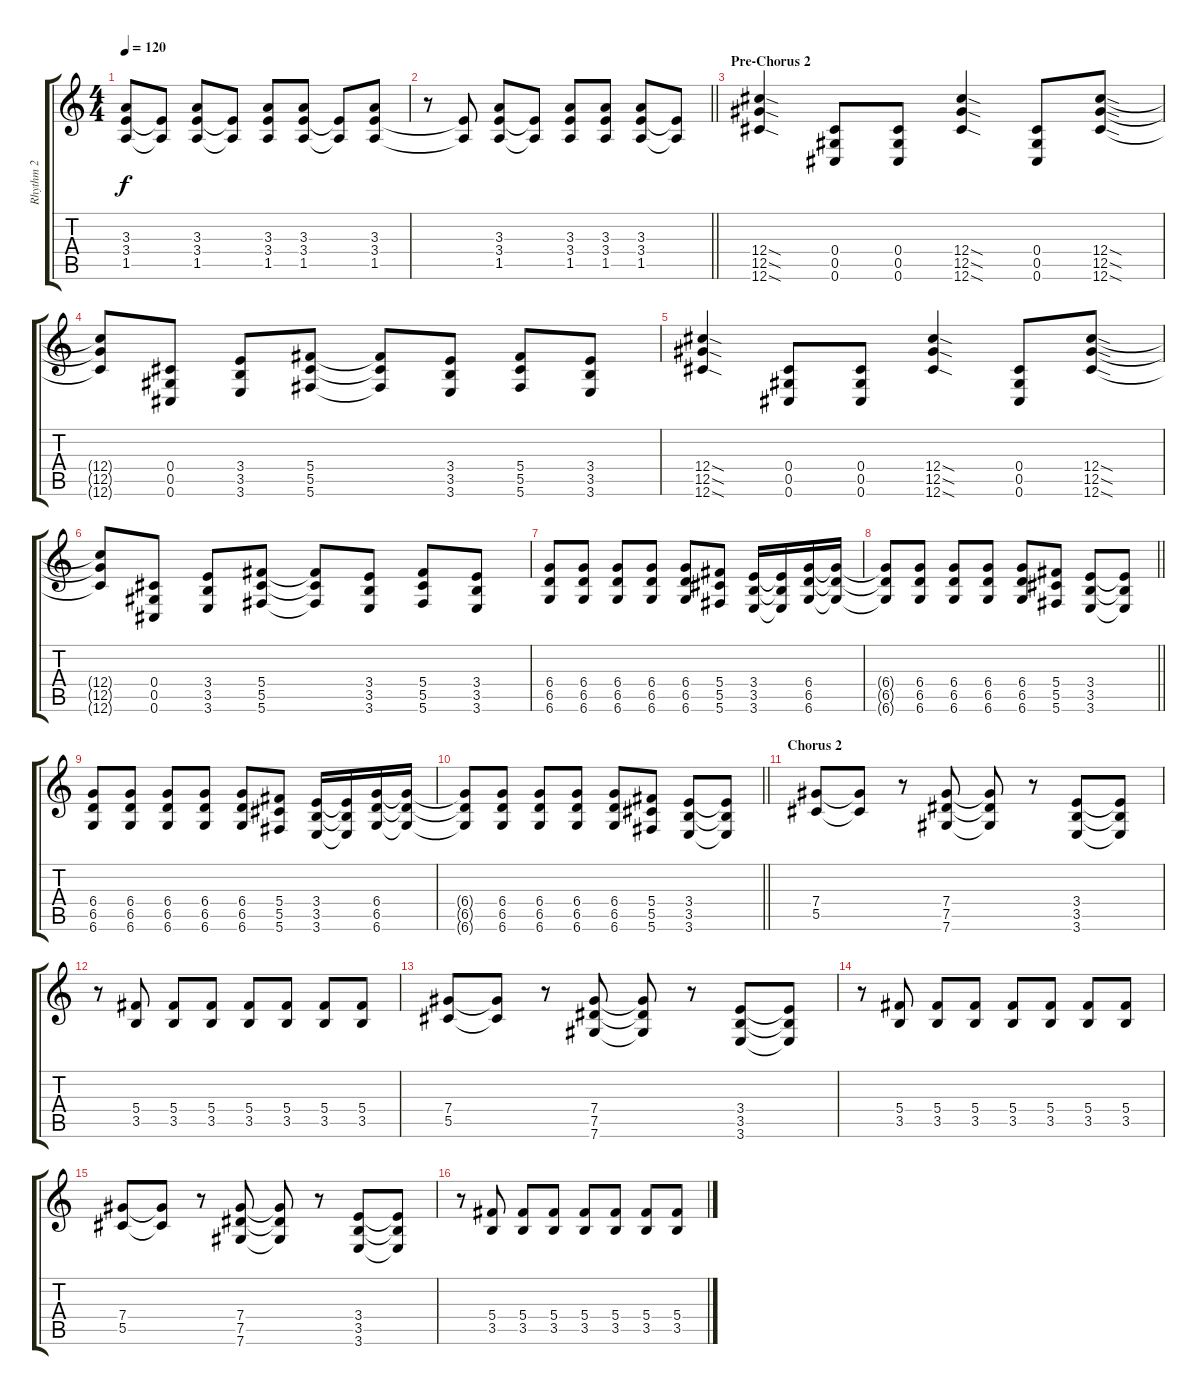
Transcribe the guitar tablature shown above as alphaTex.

\track ("Rhythm 2" "Rhythm 2") {instrument distortionguitar}
\staff {score tabs}
\tuning (Eb4 Bb3 Gb3 Db3 Ab2 Db2) {hide}
\ts (4 4)
\tempo 120
\clef g2
\ks c
(3.3 3.4 1.5).8{dy f} (3.4{t} 1.5{t}).8 (3.3 3.4 1.5).8 (3.4{t} 1.5{t}).8 (3.3 3.4 1.5).8 (3.3 3.4 1.5).8 (3.4{t} 1.5{t}).8 (3.3 3.4 1.5).8 |
\barLineRight lightlight
r.8 (3.4{t} 1.5{t}).8 (3.3 3.4 1.5).8 (3.4{t} 1.5{t}).8 (3.3 3.4 1.5).8 (3.3 3.4 1.5).8 (3.3 3.4 1.5).8 (3.4{t} 1.5{t}).8 |
\section ("" "Pre-Chorus 2")
(12.4{sod} 12.5{sod} 12.6{sod}).4 (0.4 0.5 0.6).8 (0.4 0.5 0.6).8 (12.4{sod} 12.5{sod} 12.6{sod}).4 (0.4 0.5 0.6).8 (12.4{sod} 12.5{sod} 12.6{sod}).8 |
(12.4{t} 12.5{t} 12.6{t}).8 (0.4 0.5 0.6).8 (3.4 3.5 3.6).8 (5.4 5.5 5.6).8 (5.4{t} 5.5{t} 5.6{t}).8 (3.4 3.5 3.6).8 (5.4 5.5 5.6).8 (3.4 3.5 3.6).8 |
(12.4{sod} 12.5{sod} 12.6{sod}).4 (0.4 0.5 0.6).8 (0.4 0.5 0.6).8 (12.4{sod} 12.5{sod} 12.6{sod}).4 (0.4 0.5 0.6).8 (12.4{sod} 12.5{sod} 12.6{sod}).8 |
(12.4{t} 12.5{t} 12.6{t}).8 (0.4 0.5 0.6).8 (3.4 3.5 3.6).8 (5.4 5.5 5.6).8 (5.4{t} 5.5{t} 5.6{t}).8 (3.4 3.5 3.6).8 (5.4 5.5 5.6).8 (3.4 3.5 3.6).8 |
(6.4 6.5 6.6).8 (6.4 6.5 6.6).8 (6.4 6.5 6.6).8 (6.4 6.5 6.6).8 (6.4 6.5 6.6).8 (5.4 5.5 5.6).8 (3.4 3.5 3.6).16 (3.4{t} 3.5{t} 3.6{t}).16 (6.4 6.5 6.6).16 (6.4{t} 6.5{t} 6.6{t}).16 |
\barLineRight lightlight
(6.4{t} 6.5{t} 6.6{t}).8 (6.4 6.5 6.6).8 (6.4 6.5 6.6).8 (6.4 6.5 6.6).8 (6.4 6.5 6.6).8 (5.4 5.5 5.6).8 (3.4 3.5 3.6).8 (3.4{t} 3.5{t} 3.6{t}).8 |
(6.4 6.5 6.6).8 (6.4 6.5 6.6).8 (6.4 6.5 6.6).8 (6.4 6.5 6.6).8 (6.4 6.5 6.6).8 (5.4 5.5 5.6).8 (3.4 3.5 3.6).16 (3.4{t} 3.5{t} 3.6{t}).16 (6.4 6.5 6.6).16 (6.4{t} 6.5{t} 6.6{t}).16 |
\barLineRight lightlight
(6.4{t} 6.5{t} 6.6{t}).8 (6.4 6.5 6.6).8 (6.4 6.5 6.6).8 (6.4 6.5 6.6).8 (6.4 6.5 6.6).8 (5.4 5.5 5.6).8 (3.4 3.5 3.6).8 (3.4{t} 3.5{t} 3.6{t}).8 |
\section ("" "Chorus 2")
(7.4 5.5).8 (7.4{t} 5.5{t}).8 r.8 (7.4 7.5 7.6).8 (7.4{t} 7.5{t} 7.6{t}).8 r.8 (3.4 3.5 3.6).8 (3.4{t} 3.5{t} 3.6{t}).8 |
r.8 (5.4 3.5).8 (5.4 3.5).8 (5.4 3.5).8 (5.4 3.5).8 (5.4 3.5).8 (5.4 3.5).8 (5.4 3.5).8 |
(7.4 5.5).8 (7.4{t} 5.5{t}).8 r.8 (7.4 7.5 7.6).8 (7.4{t} 7.5{t} 7.6{t}).8 r.8 (3.4 3.5 3.6).8 (3.4{t} 3.5{t} 3.6{t}).8 |
r.8 (5.4 3.5).8 (5.4 3.5).8 (5.4 3.5).8 (5.4 3.5).8 (5.4 3.5).8 (5.4 3.5).8 (5.4 3.5).8 |
(7.4 5.5).8 (7.4{t} 5.5{t}).8 r.8 (7.4 7.5 7.6).8 (7.4{t} 7.5{t} 7.6{t}).8 r.8 (3.4 3.5 3.6).8 (3.4{t} 3.5{t} 3.6{t}).8 |
r.8 (5.4 3.5).8 (5.4 3.5).8 (5.4 3.5).8 (5.4 3.5).8 (5.4 3.5).8 (5.4 3.5).8 (5.4 3.5).8
